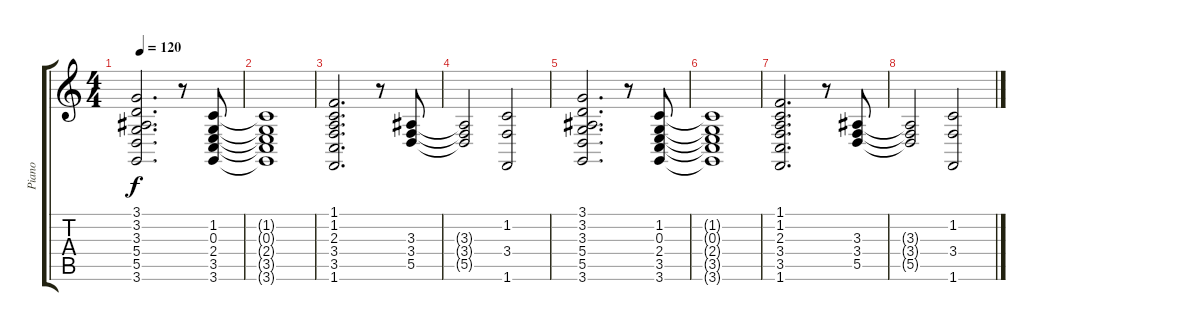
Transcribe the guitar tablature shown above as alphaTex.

\track ("Piano" "Piano") {instrument electricgrandpiano}
\staff {score tabs}
\tuning (E4 B3 G3 D3 A2 E2) {hide}
\ts (4 4)
\tempo 120
\clef g2
\ks c
(3.1 3.2 3.3 5.4 5.5 3.6).2{d dy f} r.8 (1.2 0.3 2.4 3.5 3.6).8 |
(1.2{t} 0.3{t} 2.4{t} 3.5{t} 3.6{t}).1 |
(1.1 1.2 2.3 3.4 3.5 1.6).2{d} r.8 (3.3 3.4 5.5).8 |
(3.3{t} 3.4{t} 5.5{t}).2 (1.2 3.4 1.6).2 |
(3.1 3.2 3.3 5.4 5.5 3.6).2{d} r.8 (1.2 0.3 2.4 3.5 3.6).8 |
(1.2{t} 0.3{t} 2.4{t} 3.5{t} 3.6{t}).1 |
(1.1 1.2 2.3 3.4 3.5 1.6).2{d} r.8 (3.3 3.4 5.5).8 |
(3.3{t} 3.4{t} 5.5{t}).2 (1.2 3.4 1.6).2
